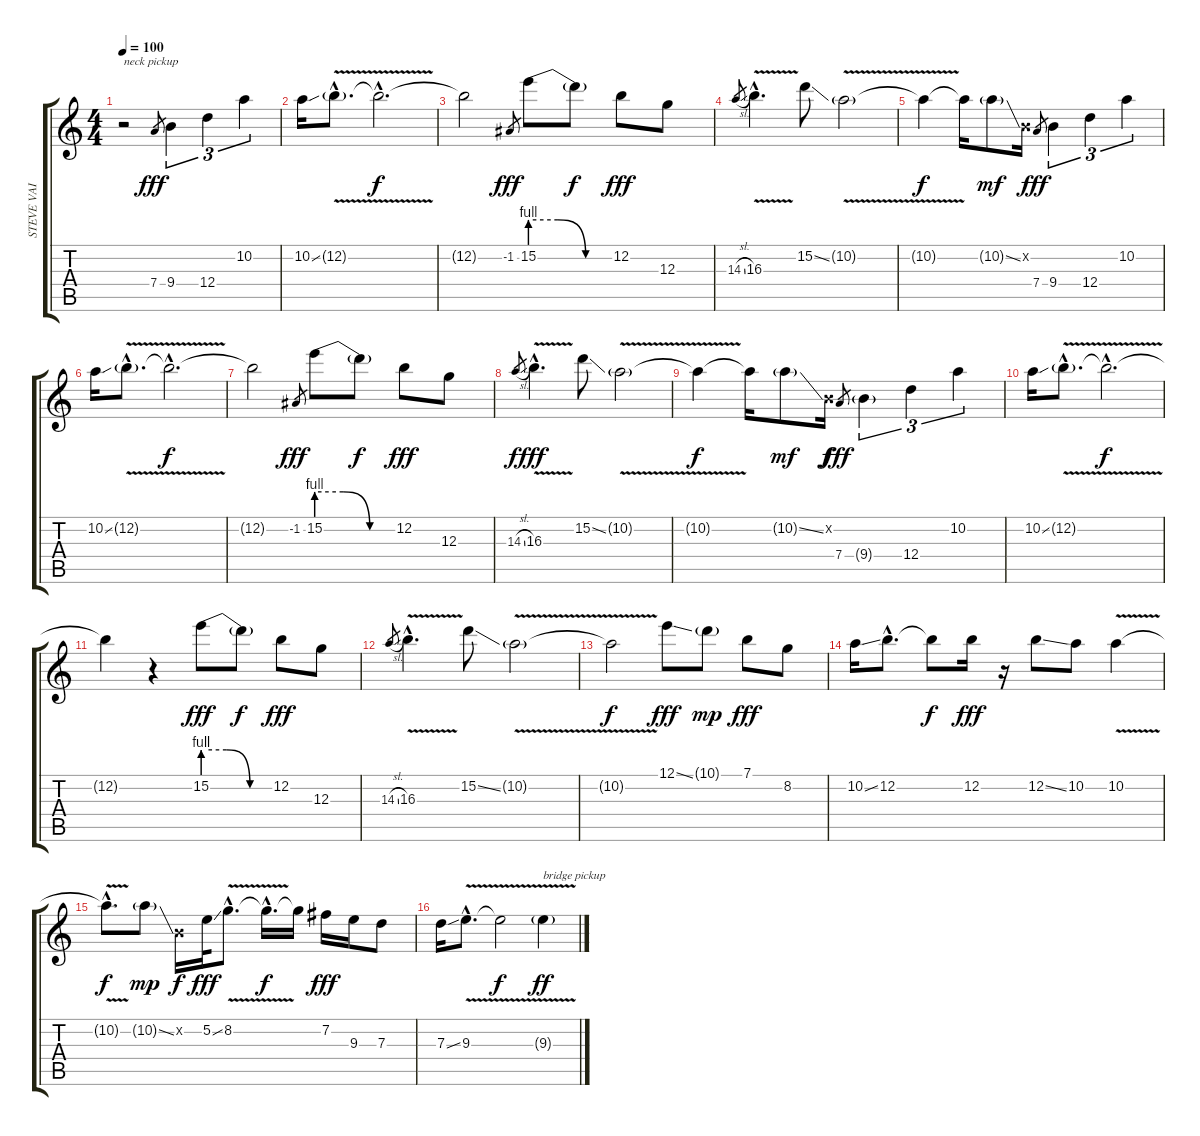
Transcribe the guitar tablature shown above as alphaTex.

\track ("STEVE VAI" "STEVE VAI") {instrument overdrivenguitar}
\staff {score tabs}
\tuning (E4 B3 G3 D3 A2 E2) {hide}
\ts (4 4)
\tempo 100
\clef g2
\ks c
r.2{txt "neck pickup" dy mp} 7.4.8{gr dy fff} 9.4.4{tu (3 2)} 12.4.4{tu (3 2)} 10.2.4{tu (3 2)} |
10.2{ss}.16 12.2{v g hac}.8{d} 12.2{hac t}.2{d dy f} |
12.2{t}.2 -1.2.8{gr dy fff} 15.2{be (custom 0 4 20 4 40 0 60 0)}.8 15.2{t}.8{dy f} 12.2.8{dy fff} 12.3.8 |
14.3{sl}.8{gr} 16.3{v hac}.4{d} 15.2{ss}.8 10.2{v g}.2 |
10.2{t}.4{dy f} 10.2{t}.16 10.2{ss g}.8{dy mf} 0.2{x}.16 7.4.8{gr dy fff} 9.4.4{tu (3 2)} 12.4.4{tu (3 2)} 10.2.4{tu (3 2)} |
10.2{ss}.16 12.2{v g hac}.8{d} 12.2{hac t}.2{d dy f} |
12.2{t}.2 -1.2.8{gr dy fff} 15.2{be (custom 0 4 20 4 40 0 60 0)}.8 15.2{t}.8{dy f} 12.2.8{dy fff} 12.3.8 |
14.3{sl}.8{gr dy f} 16.3{v hac}.4{d dy fff} 15.2{ss}.8 10.2{v g}.2 |
10.2{t}.4{dy f} 10.2{t}.16 10.2{ss g}.8{dy mf} 0.2{x}.16{dy f} 7.4.8{gr dy fff} 9.4{g}.4{tu (3 2)} 12.4.4{tu (3 2)} 10.2.4{tu (3 2)} |
10.2{ss}.16 12.2{v g hac}.8{d} 12.2{hac t}.2{d dy f} |
12.2{t}.4 r.4 15.2{be (custom 0 4 20 4 40 0 60 0)}.8{dy fff} 15.2{t}.8{dy f} 12.2.8{dy fff} 12.3.8 |
14.3{sl}.8{gr} 16.3{v hac}.4{d} 15.2{ss}.8 10.2{v g}.2 |
10.2{t}.2{dy f} 12.1{ss}.8{dy fff} 10.1{g}.8{dy mp} 7.1.8{dy fff} 8.2.8 |
10.2{ss}.16 12.2{hac}.8{d} 12.2{t}.8{dy f} 12.2.16{dy fff} r.16 12.2{ss}.8 10.2.8 10.2{v}.4 |
10.2{hac t}.8{d dy f} 10.2{ss g}.8{dy mp} 0.2{x}.16{dy f} 5.2{ss}.32{dy fff} 8.2{v hac}.8{d} 8.2{hac t}.16{d dy f} 8.2{t}.16 7.2.16{dy fff} 9.3.16 7.3.8 |
7.3{ss}.16 9.3{v hac}.8{d volume 11} 9.3{t}.2{dy f} 9.3{v g}.4{txt "bridge pickup" dy ff volume 16}
